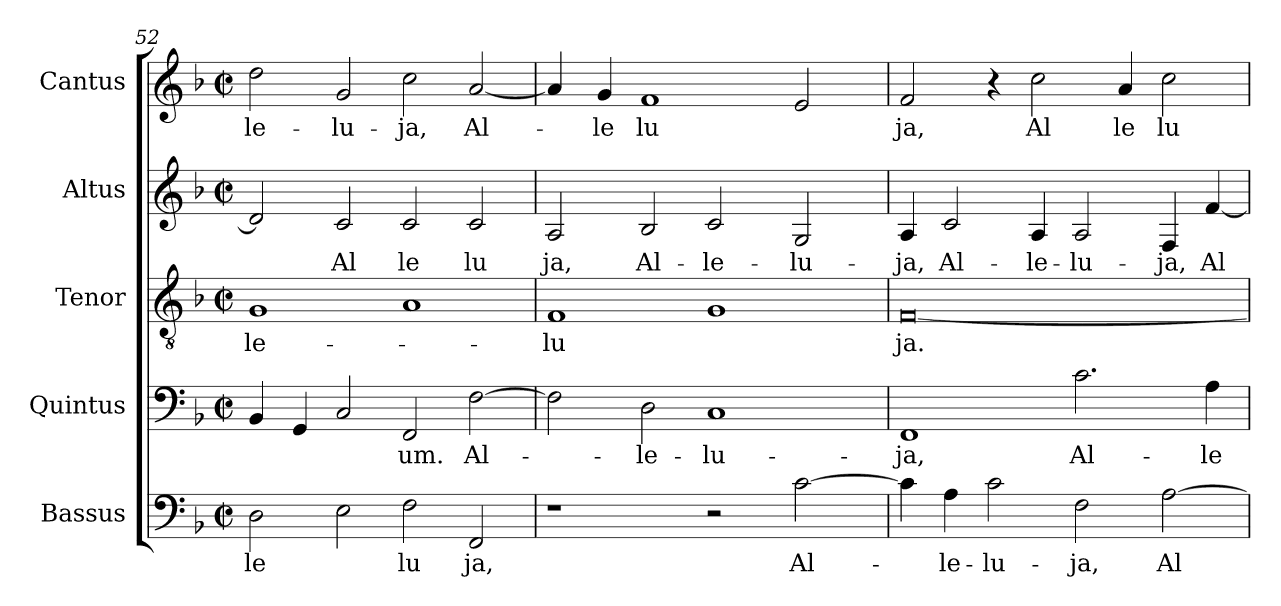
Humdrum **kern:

**kern	**text	**kern	**text	**kern	**text	**kern	**text	**kern	**text
*part5	*part5	*part4	*part4	*part3	*part3	*part2	*part2	*part1	*part1
*staff5	*staff5	*staff4	*staff4	*staff3	*staff3	*staff2	*staff2	*staff1	*staff1
*I"Bassus	*	*I"Quintus	*	*I"Tenor	*	*I"Altus	*	*I"Cantus	*
*clefF4	*	*clefF4	*	*clefGv2	*	*clefG2	*	*clefG2	*
*k[b-]	*	*k[b-]	*	*k[b-]	*	*k[b-]	*	*k[b-]	*
*F:	*	*F:	*	*F:	*	*F:	*	*F:	*
*M2/2	*	*M2/2	*	*M2/2	*	*M2/2	*	*M2/2	*
*met(c|)	*	*met(c|)	*	*met(c|)	*	*met(c|)	*	*met(c|)	*
=52	=52	=52	=52	=52	=52	=52	=52	=52	=52
!	!LO:LY:b:cj	!	!	!	!LO:LY:b:cj	!	!	!	!LO:LY:b:cj
2D\	le	4BB-/	.	1G	-le-	2d/]	.	2dd\	-le-
.	.	4GG/	.	.	.	.	.	.	.
!	!	!	!	!	!	!	!LO:LY:b:cj	!	!LO:LY:b:cj
2E\	.	2C/	.	.	.	2c/	Al	2g/	-lu-
!	!LO:LY:b:cj	!	!LO:LY:b:cj	!	!	!	!LO:LY:b:cj	!	!LO:LY:b:cj
2F\	lu	2FF/	-um.	1A	.	2c/	le	2cc\	-ja,
!	!LO:LY:b:cj	!	!LO:LY:b:cj	!	!	!	!LO:LY:b:cj	!	!LO:LY:b:cj
2FF/	ja,	[>2F\	Al-	.	.	2c/	lu	[>2a/	Al-
!!LO:LB:g=z
=53	=53	=53	=53	=53	=53	=53	=53	=53	=53
!	!	!	!	!	!LO:LY:b:cj	!	!LO:LY:b:cj	!	!
*	*	*^	*	*	*	*	*	*	*
1r	.	2F\]	8...ryy	.	1F	-lu	2A/	ja,	4a/]	.
.	.	.	1ryy	.	.	.	.	.	.	.
!	!	!	!	!	!	!	!	!	!	!LO:LY:b:cj
.	.	.	.	.	.	.	.	.	4g/	-le
!	!	!	!	!LO:LY:b:cj	!	!	!	!LO:LY:b:cj	!	!LO:LY:b:cj
.	.	2D\	.	-le-	.	.	2B-/	Al-	1f	lu
!	!	!	!	!LO:LY:b:cj	!	!	!	!LO:LY:b:cj	!	!
2r	.	1C	.	-lu-	1G	.	2c/	-le-	.	.
.	.	.	2ryy	.	.	.	.	.	.	.
!	!LO:LY:b:cj	!	!	!	!	!	!	!LO:LY:b:cj	!	!
[>2c\	Al-	.	.	.	.	.	2G/	-lu-	2e/	.
.	.	.	4ryy	.	.	.	.	.	.	.
.	.	.	64ryy	.	.	.	.	.	.	.
=54	=54	=54	=54	=54	=54	=54	=54	=54	=54	=54
!	!	!	!	!LO:LY:b:cj	!	!LO:LY:b:cj	!	!LO:LY:b:cj	!	!LO:LY:b:cj
*	*	*v	*v	*	*	*	*	*	*	*
4c\]	.	1FF	-ja,	[<0F	ja.	4A/	-ja,	2f/	ja,
!	!LO:LY:b:cj	!	!	!	!	!	!LO:LY:b:cj	!	!
4A\	-le-	.	.	.	.	2c/	Al-	.	.
!	!LO:LY:b:cj	!	!	!	!	!	!	!	!
2c\	-lu-	.	.	.	.	.	.	4r	.
!	!	!	!	!	!	!	!LO:LY:b:cj	!	!LO:LY:b:cj
.	.	.	.	.	.	4A/	-le-	2cc\	Al
!	!LO:LY:b:cj	!	!LO:LY:b:cj	!	!	!	!LO:LY:b:cj	!	!
2F\	-ja,	2.c\	Al-	.	.	2A/	-lu-	.	.
!	!	!	!	!	!	!	!	!	!LO:LY:b:cj
.	.	.	.	.	.	.	.	4a/	le
!	!LO:LY:b:cj	!	!	!	!	!	!LO:LY:b:cj	!	!LO:LY:b:cj
[>2A\	Al-	.	.	.	.	4F/	-ja,	2cc\	lu
!	!	!	!LO:LY:b:cj	!	!	!	!LO:LY:b:cj	!	!
.	.	4A\	-le-	.	.	[<4f/	Al-	.	.
=	=	=	=	=	=	=	=	=	=
*-	*-	*-	*-	*-	*-	*-	*-	*-	*-
